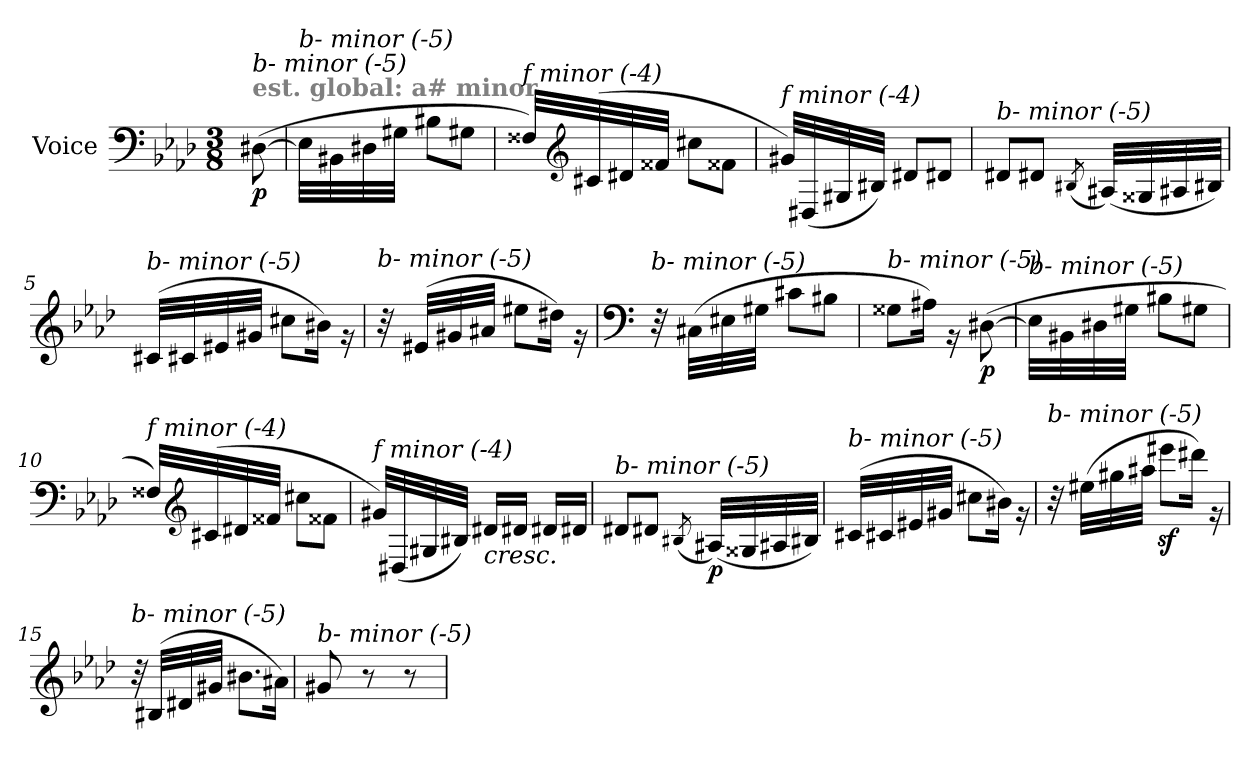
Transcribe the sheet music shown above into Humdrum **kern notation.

**kern	**dynam
*part1	*part1
*staff1	*staff1
*I"Voice	*
*I'V	*
*clefF4	*
*k[b-e-a-d-]	*
*M3/8	*
=	=
!LO:TX:a:B:color=#808080:t=est. global&colon; a# minor	!
!LO:TX:i:t=b- minor (-5)	!
!	!LO:DY:b
(>[8D#Xi\	p
=1	=1
!LO:TX:i:t=b- minor (-5)	!
32E-\LLL]	.
32BB#Xi\	.
32D#Xi\	.
32G#Xi\JJJ	.
8B#Xi\L	.
8G#Xi\J	.
=2	=2
!LO:TX:i:t=f minor (-4)	!
32F##Xi/LLL)	.
*clefG2	*
(<32c#Xi/	.
32d#Xi/	.
32f##Xi/JJJ	.
8cc#Xi\L	.
8f##Xi\J	.
=3	=3
!LO:TX:i:t=f minor (-4)	!
32g#Xi/LLL)	.
(<32D#Xi/	.
32G#Xi/	.
32B#Xi/JJJ)	.
8d#Xi/L	.
8d#Xi/J	.
!!LO:LB:g=z
=4	=4
!LO:TX:i:t=b- minor (-5)	!
8d#Xi/L	.
8d#Xi/J	.
(<8qB#Xi/	.
(<32A#Xi/LLL)	.
32G##Xi/	.
32A#Xi/	.
32B#Xi/JJJ)	.
=5	=5
!LO:TX:i:t=b- minor (-5)	!
(>32c#Xi/LLL	.
32c#Xi/	.
32e#Xi/	.
32g#Xi/JJJ	.
8cc#Xi\L	.
16b#Xi\Jk)	.
16rg	.
=6	=6
!LO:TX:i:t=b- minor (-5)	!
32r	.
(>32e#Xi/LLL	.
32g#Xi/	.
32a#Xi/JJJ	.
8ee#Xi\L	.
16dd#Xi\Jk)	.
16rg	.
=7	=7
*clefF4	*
!LO:TX:i:t=b- minor (-5)	!
32r	.
(>32C#Xi\LLL	.
32E#Xi\	.
32G#Xi\JJJ	.
8c#Xi\L	.
8B#Xi\J	.
!!LO:LB:g=z
=8	=8
!LO:TX:i:t=b- minor (-5)	!
8G##Xi\L	.
16A#Xi\Jk)	.
16rBB	.
!	!LO:DY:b
(>[8D#Xi\	p
=9	=9
!LO:TX:i:t=b- minor (-5)	!
32E-\LLL]	.
32BB#Xi\	.
32D#Xi\	.
32G#Xi\JJJ	.
8B#Xi\L	.
8G#Xi\J	.
=10	=10
!LO:TX:i:t=f minor (-4)	!
32F##Xi/LLL)	.
*clefG2	*
(>32c#Xi/	.
32d#Xi/	.
32f##Xi/JJJ	.
8cc#Xi\L	.
8f##Xi\J	.
=11	=11
!LO:TX:i:t=f minor (-4)	!
32g#Xi/LLL)	.
(<32D#Xi/	.
32G#Xi/	.
32B#Xi/JJJ)	.
!LO:TX:b:i:t=cresc.	!
16d#Xi/LL	.
16d#Xi/JJ	.
16d#Xi/LL	.
16d#Xi/JJ	.
!!LO:LB:g=z
=12	=12
!LO:TX:i:t=b- minor (-5)	!
8d#Xi/L	.
8d#Xi/J	.
(<8qB#Xi/	.
!	!LO:DY:b
(<32A#Xi/LLL)	p
32G##Xi/	.
32A#Xi/	.
32B#Xi/JJJ)	.
=13	=13
!LO:TX:i:t=b- minor (-5)	!
(>32c#Xi/LLL	.
32c#Xi/	.
32e#Xi/	.
32g#Xi/JJJ	.
8cc#Xi\L	.
16b#Xi\Jk)	.
16rg	.
=14	=14
!LO:TX:i:t=b- minor (-5)	!
32r	.
(>32ee#Xi\LLL	.
32gg#Xi\	.
32aa#Xi\JJJ	.
8eee#Xz<i\L	.
16ddd#Xi\Jk)	.
16rg	.
=15	=15
!LO:TX:i:t=b- minor (-5)	!
32r	.
(>32B#Xi/LLL	.
32d#Xi/	.
32g#Xi/JJJ	.
8.b#Xi\L	.
16a#Xi\Jk)	.
=16	=16
!LO:TX:i:t=b- minor (-5)	!
8g#Xi/	.
8r	.
8r	.
=	=
*-	*-
